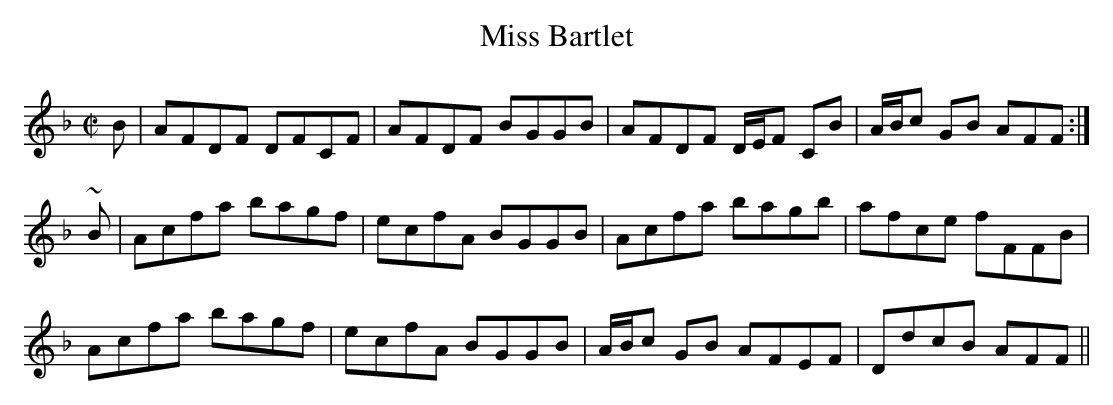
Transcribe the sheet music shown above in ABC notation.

X:1
T:Miss Bartlet
M:C|
L:1/8
K:F
B|AFDF DFCF|AFDF BGGB|AFDF D/E/F CB|A/B/c GB AFF:|
~B|Acfa bagf|ecfA BGGB|Acfa bagb|afce fFFB|
Acfa bagf|ecfA BGGB|A/B/c GB AFEF|DdcB AFF||
